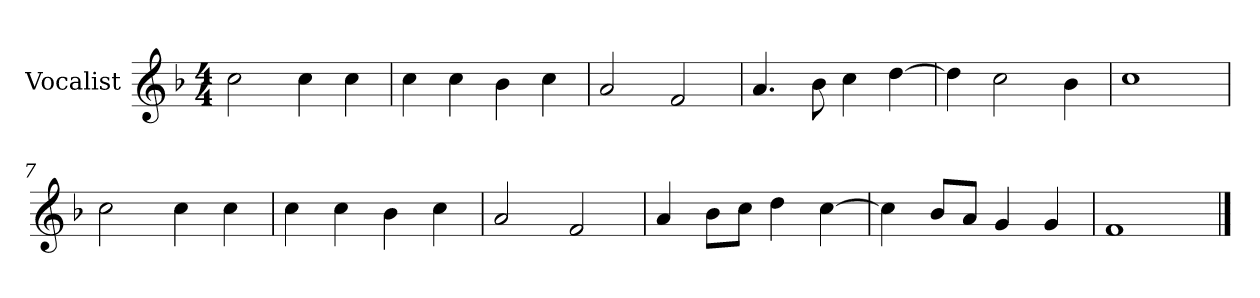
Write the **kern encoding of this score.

**kern
*part1
*staff1
*I"Vocalist
*k[b-]
*F:
*M4/4
=1
2cc
4cc
4cc
=2
4cc
4cc
4b-
4cc
=3
2a
2f
=4
4.a
8b-
4cc
[4dd
=5
4dd]
2cc
4b-
=6
1cc
=7
2cc
4cc
4cc
=8
4cc
4cc
4b-
4cc
=9
2a
2f
=10
4a
8b-L
8ccJ
4dd
[4cc
=11
4cc]
8b-L
8aJ
4g
4g
=12
1f
==
*-
